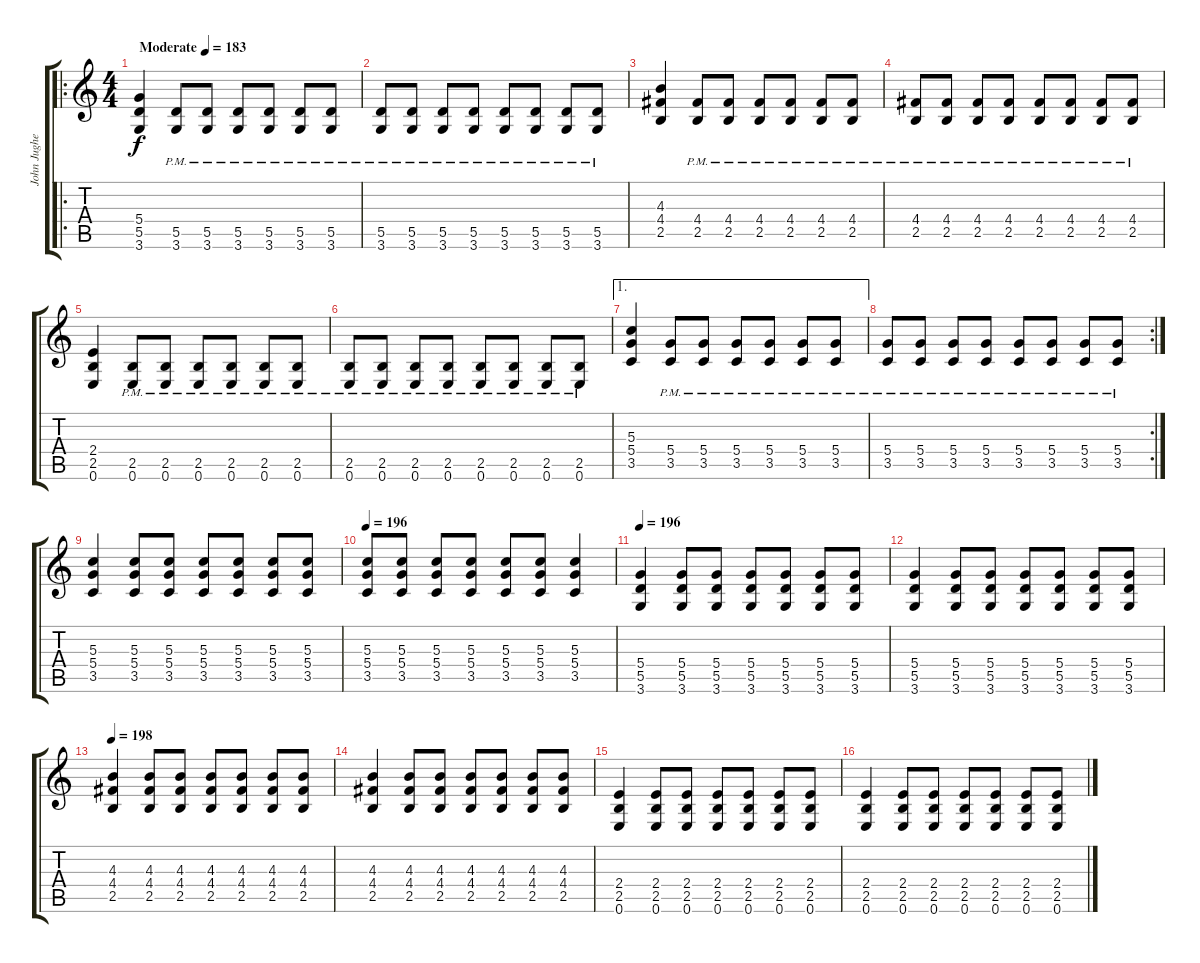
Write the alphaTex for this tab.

\track ("John Jughead" "John Jughe") {instrument distortionguitar}
\staff {score tabs}
\tuning (E4 B3 G3 D3 A2 E2) {hide}
\ro
\ts (4 4)
\tempo (183 "Moderate")
\clef g2
\ks c
(5.4 5.5 3.6).4{dy f instrument distortionguitar} (5.5{pm} 3.6{pm}).8 (5.5{pm} 3.6{pm}).8 (5.5{pm} 3.6{pm}).8 (5.5{pm} 3.6{pm}).8 (5.5{pm} 3.6{pm}).8 (5.5{pm} 3.6{pm}).8 |
(5.5{pm} 3.6{pm}).8 (5.5{pm} 3.6{pm}).8 (5.5{pm} 3.6{pm}).8 (5.5{pm} 3.6{pm}).8 (5.5{pm} 3.6{pm}).8 (5.5{pm} 3.6{pm}).8 (5.5{pm} 3.6{pm}).8 (5.5{pm} 3.6{pm}).8 |
(4.3 4.4 2.5).4 (4.4{pm} 2.5{pm}).8 (4.4{pm} 2.5{pm}).8 (4.4{pm} 2.5{pm}).8 (4.4{pm} 2.5{pm}).8 (4.4{pm} 2.5{pm}).8 (4.4{pm} 2.5{pm}).8 |
(4.4{pm} 2.5{pm}).8 (4.4{pm} 2.5{pm}).8 (4.4{pm} 2.5{pm}).8 (4.4{pm} 2.5{pm}).8 (4.4{pm} 2.5{pm}).8 (4.4{pm} 2.5{pm}).8 (4.4{pm} 2.5{pm}).8 (4.4{pm} 2.5{pm}).8 |
(2.4 2.5 0.6).4 (2.5{pm} 0.6{pm}).8 (2.5{pm} 0.6{pm}).8 (2.5{pm} 0.6{pm}).8 (2.5{pm} 0.6{pm}).8 (2.5{pm} 0.6{pm}).8 (2.5{pm} 0.6{pm}).8 |
(2.5{pm} 0.6{pm}).8 (2.5{pm} 0.6{pm}).8 (2.5{pm} 0.6{pm}).8 (2.5{pm} 0.6{pm}).8 (2.5{pm} 0.6{pm}).8 (2.5{pm} 0.6{pm}).8 (2.5{pm} 0.6{pm}).8 (2.5{pm} 0.6{pm}).8 |
\ae 1
(5.3 5.4 3.5).4 (5.4{pm} 3.5{pm}).8 (5.4{pm} 3.5{pm}).8 (5.4{pm} 3.5{pm}).8 (5.4{pm} 3.5{pm}).8 (5.4{pm} 3.5{pm}).8 (5.4{pm} 3.5{pm}).8 |
\rc 2
(5.4{pm} 3.5{pm}).8 (5.4{pm} 3.5{pm}).8 (5.4{pm} 3.5{pm}).8 (5.4{pm} 3.5{pm}).8 (5.4{pm} 3.5{pm}).8 (5.4{pm} 3.5{pm}).8 (5.4{pm} 3.5{pm}).8 (5.4{pm} 3.5{pm}).8 |
(5.3 5.4 3.5).4 (5.3 5.4 3.5).8 (5.3 5.4 3.5).8 (5.3 5.4 3.5).8 (5.3 5.4 3.5).8 (5.3 5.4 3.5).8 (5.3 5.4 3.5).8 |
\tempo 196
(5.3 5.4 3.5).8 (5.3 5.4 3.5).8 (5.3 5.4 3.5).8 (5.3 5.4 3.5).8 (5.3 5.4 3.5).8 (5.3 5.4 3.5).8 (5.3 5.4 3.5).4 |
\tempo 196
(5.4 5.5 3.6).4 (5.4 5.5 3.6).8 (5.4 5.5 3.6).8 (5.4 5.5 3.6).8 (5.4 5.5 3.6).8 (5.4 5.5 3.6).8 (5.4 5.5 3.6).8 |
(5.4 5.5 3.6).4 (5.4 5.5 3.6).8 (5.4 5.5 3.6).8 (5.4 5.5 3.6).8 (5.4 5.5 3.6).8 (5.4 5.5 3.6).8 (5.4 5.5 3.6).8 |
\tempo 198
(4.3 4.4 2.5).4 (4.3 4.4 2.5).8 (4.3 4.4 2.5).8 (4.3 4.4 2.5).8 (4.3 4.4 2.5).8 (4.3 4.4 2.5).8 (4.3 4.4 2.5).8 |
(4.3 4.4 2.5).4 (4.3 4.4 2.5).8 (4.3 4.4 2.5).8 (4.3 4.4 2.5).8 (4.3 4.4 2.5).8 (4.3 4.4 2.5).8 (4.3 4.4 2.5).8 |
(2.4 2.5 0.6).4 (2.4 2.5 0.6).8 (2.4 2.5 0.6).8 (2.4 2.5 0.6).8 (2.4 2.5 0.6).8 (2.4 2.5 0.6).8 (2.4 2.5 0.6).8 |
(2.4 2.5 0.6).4 (2.4 2.5 0.6).8 (2.4 2.5 0.6).8 (2.4 2.5 0.6).8 (2.4 2.5 0.6).8 (2.4 2.5 0.6).8 (2.4 2.5 0.6).8
